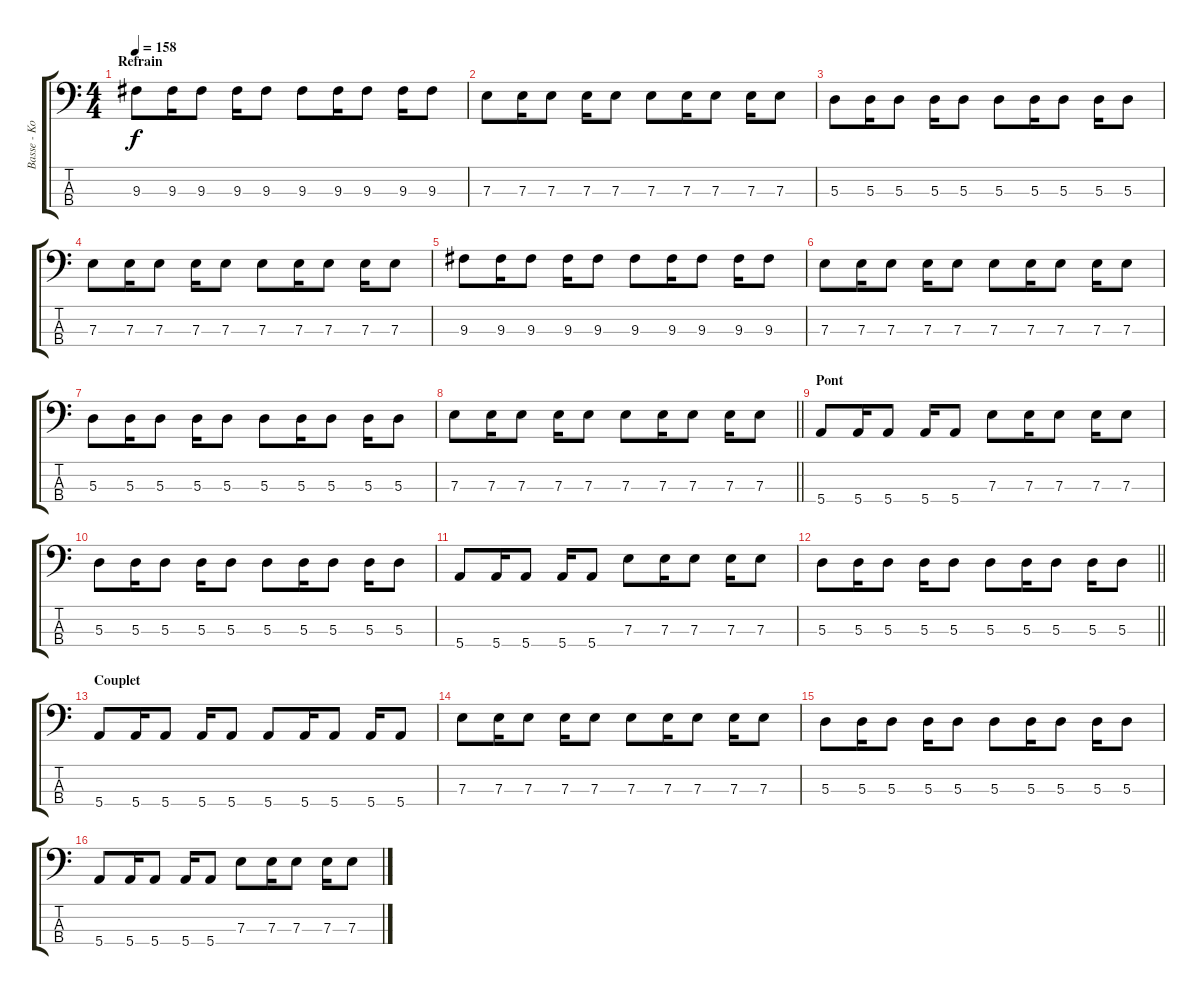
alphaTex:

\track ("Basse - Kojak" "Basse - Ko") {instrument electricbassfinger}
\staff {score tabs}
\tuning (G2 D2 A1 E1) {hide}
\ts (4 4)
\section ("" "Refrain")
\tempo 158
\clef f4
\ks c
9.3.8{dy f} 9.3.16 9.3.8 9.3.16 9.3.8 9.3.8 9.3.16 9.3.8 9.3.16 9.3.8 |
7.3.8 7.3.16 7.3.8 7.3.16 7.3.8 7.3.8 7.3.16 7.3.8 7.3.16 7.3.8 |
5.3.8 5.3.16 5.3.8 5.3.16 5.3.8 5.3.8 5.3.16 5.3.8 5.3.16 5.3.8 |
7.3.8 7.3.16 7.3.8 7.3.16 7.3.8 7.3.8 7.3.16 7.3.8 7.3.16 7.3.8 |
9.3.8 9.3.16 9.3.8 9.3.16 9.3.8 9.3.8 9.3.16 9.3.8 9.3.16 9.3.8 |
7.3.8 7.3.16 7.3.8 7.3.16 7.3.8 7.3.8 7.3.16 7.3.8 7.3.16 7.3.8 |
5.3.8 5.3.16 5.3.8 5.3.16 5.3.8 5.3.8 5.3.16 5.3.8 5.3.16 5.3.8 |
\barLineRight lightlight
7.3.8 7.3.16 7.3.8 7.3.16 7.3.8 7.3.8 7.3.16 7.3.8 7.3.16 7.3.8 |
\section ("" "Pont")
5.4.8 5.4.16 5.4.8 5.4.16 5.4.8 7.3.8 7.3.16 7.3.8 7.3.16 7.3.8 |
5.3.8 5.3.16 5.3.8 5.3.16 5.3.8 5.3.8 5.3.16 5.3.8 5.3.16 5.3.8 |
5.4.8 5.4.16 5.4.8 5.4.16 5.4.8 7.3.8 7.3.16 7.3.8 7.3.16 7.3.8 |
\barLineRight lightlight
5.3.8 5.3.16 5.3.8 5.3.16 5.3.8 5.3.8 5.3.16 5.3.8 5.3.16 5.3.8 |
\section ("" "Couplet")
5.4.8 5.4.16 5.4.8 5.4.16 5.4.8 5.4.8 5.4.16 5.4.8 5.4.16 5.4.8 |
7.3.8 7.3.16 7.3.8 7.3.16 7.3.8 7.3.8 7.3.16 7.3.8 7.3.16 7.3.8 |
5.3.8 5.3.16 5.3.8 5.3.16 5.3.8 5.3.8 5.3.16 5.3.8 5.3.16 5.3.8 |
5.4.8 5.4.16 5.4.8 5.4.16 5.4.8 7.3.8 7.3.16 7.3.8 7.3.16 7.3.8
